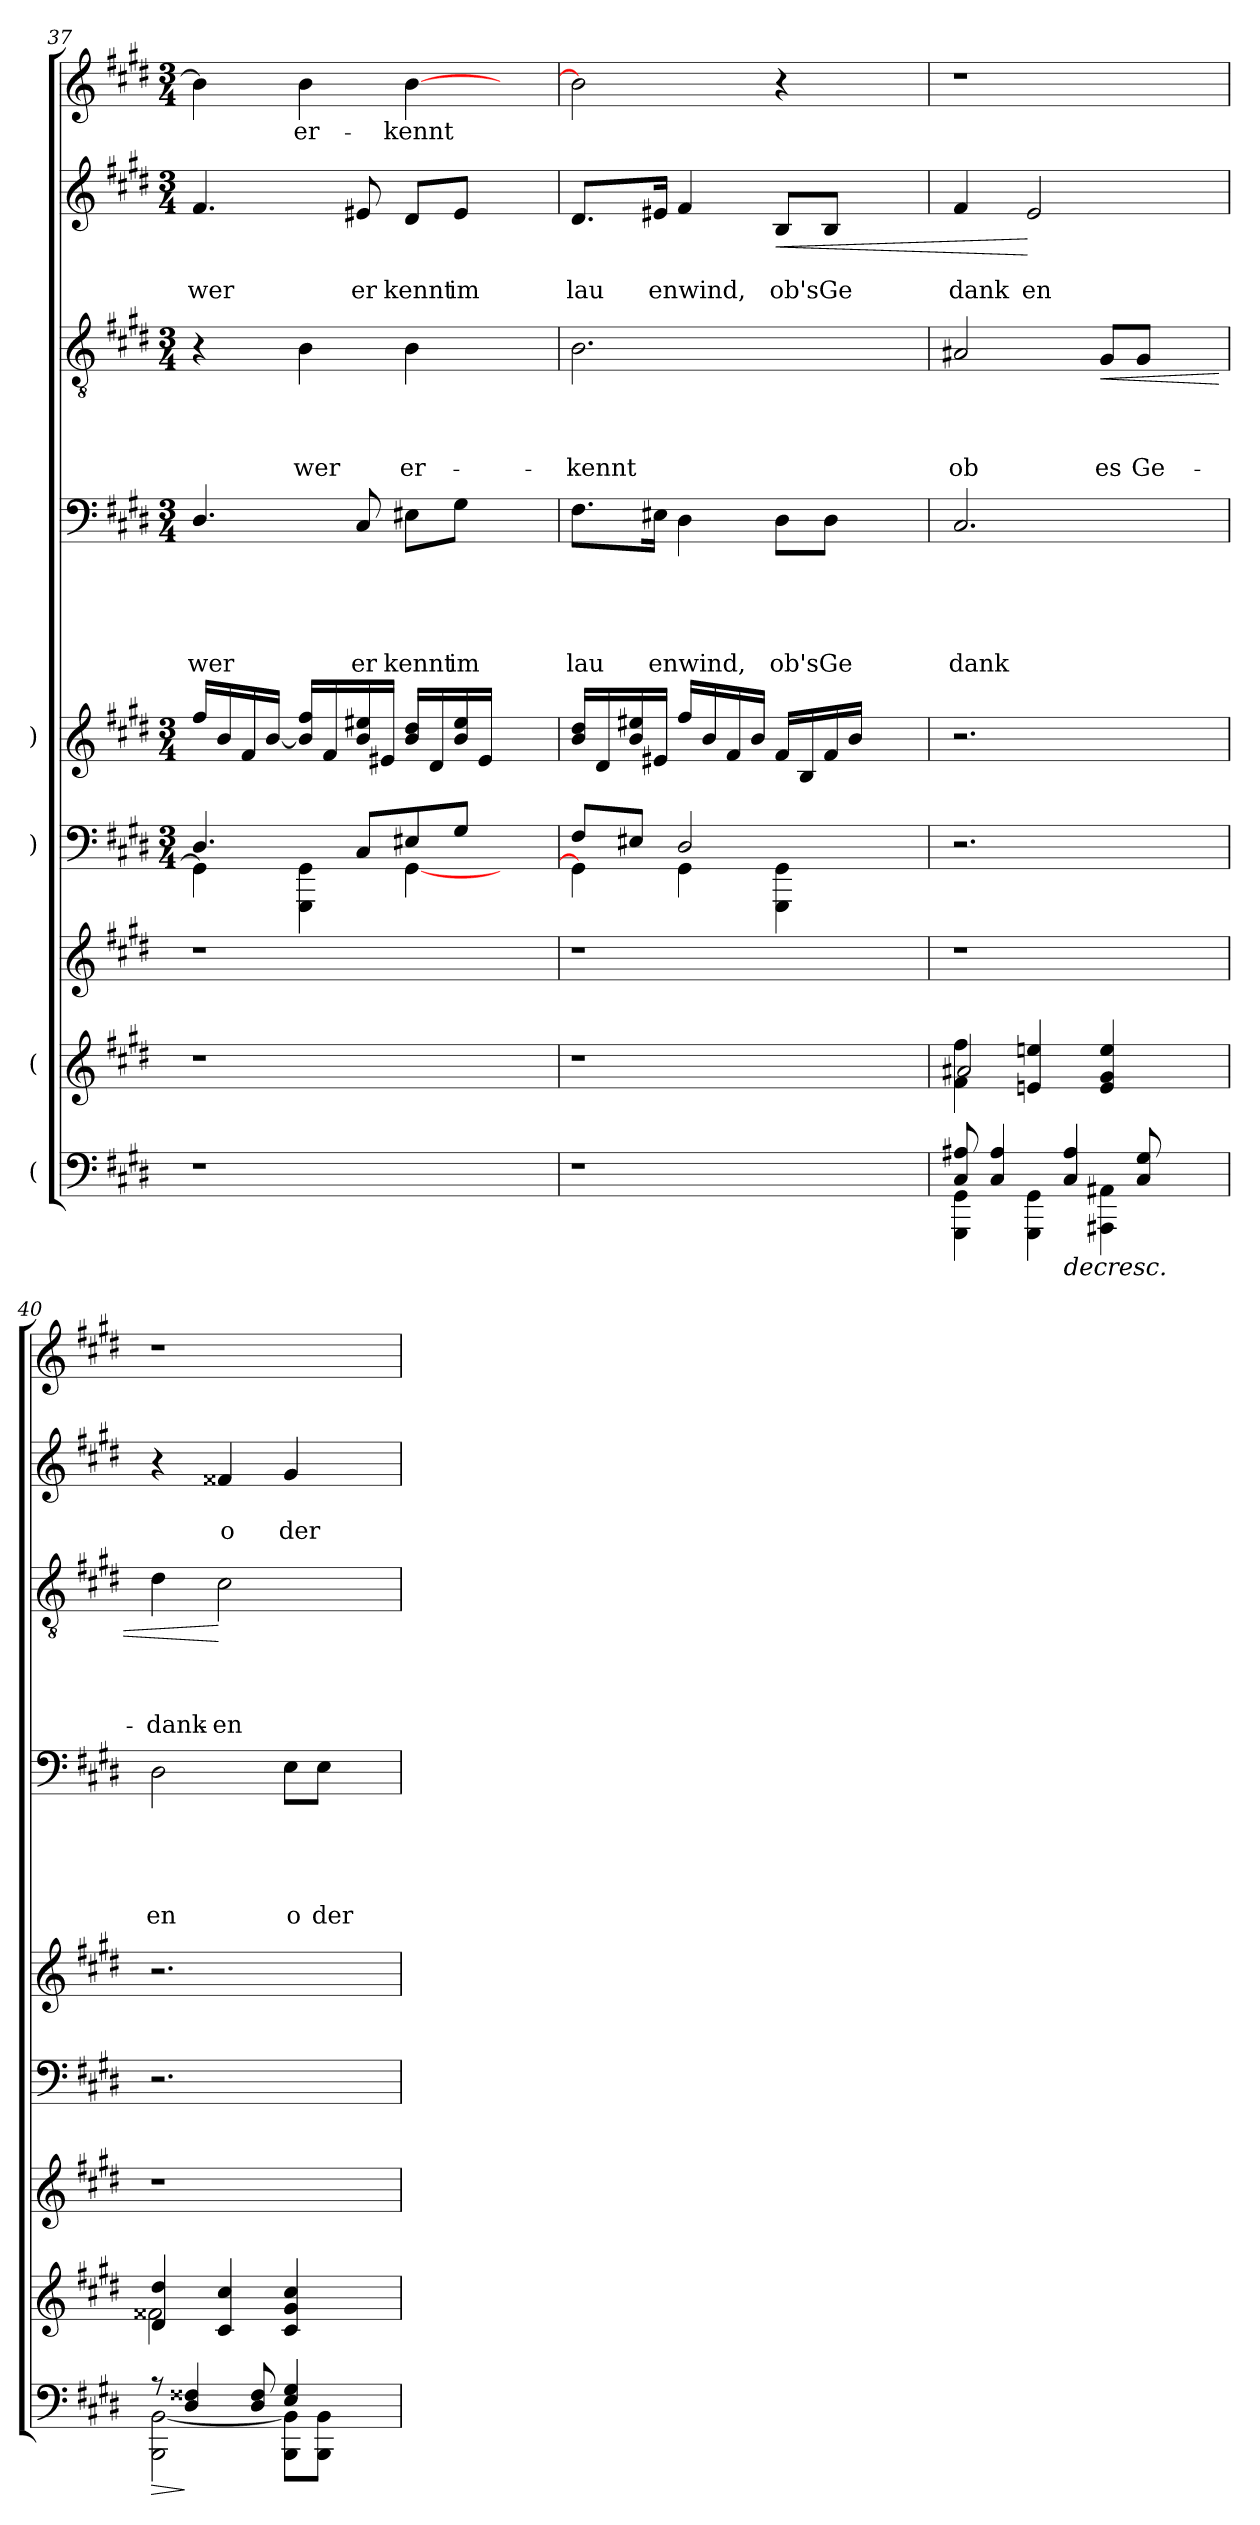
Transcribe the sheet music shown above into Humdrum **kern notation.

**kern	**dynam	**kern	**kern	**kern	**kern	**kern	**text	**text	**text	**text	**text	**kern	**text	**text	**text	**text	**dynam	**kern	**text	**text	**dynam	**kern	**text
*part9	*part9	*part8	*part7	*part6	*part5	*part4	*part4	*part4	*part4	*part4	*part4	*part3	*part3	*part3	*part3	*part3	*part3	*part2	*part2	*part2	*part2	*part1	*part1
*staff9	*staff9	*staff8	*staff7	*staff6	*staff5	*staff4	*staff4	*staff4	*staff4	*staff4	*staff4	*staff3	*staff3	*staff3	*staff3	*staff3	*staff3	*staff2	*staff2	*staff2	*staff2	*staff1	*staff1
*I"(	*	*I"(	*	*I")	*I")	*	*	*	*	*	*	*	*	*	*	*	*	*	*	*	*	*	*
*clefF4	*	*clefG2	*clefG2	*clefF4	*clefG2	*clefF4	*	*	*	*	*	*clefGv2	*	*	*	*	*	*clefG2	*	*	*	*clefG2	*
*k[f#c#g#d#]	*	*k[f#c#g#d#]	*k[f#c#g#d#]	*k[f#c#g#d#]	*k[f#c#g#d#]	*k[f#c#g#d#]	*	*	*	*	*	*k[f#c#g#d#]	*	*	*	*	*	*k[f#c#g#d#]	*	*	*	*k[f#c#g#d#]	*
*E:	*	*E:	*E:	*E:	*E:	*E:	*	*	*	*	*	*E:	*	*	*	*	*	*E:	*	*	*	*E:	*
*	*	*	*	*M3/4	*M3/4	*M3/4	*	*	*	*	*	*M3/4	*	*	*	*	*	*M3/4	*	*	*	*M3/4	*
=37	=37	=37	=37	=37	=37	=37	=37	=37	=37	=37	=37	=37	=37	=37	=37	=37	=37	=37	=37	=37	=37	=37	=37
*	*	*	*	*^	*	*	*	*	*	*	*	*	*	*	*	*	*	*	*	*	*	*	*
!	!	!	!	!	!	!	!	!	!	!	!	!LO:LY:b	!	!	!	!	!	!	!	!	!LO:LY:b	!	!	!
1r	.	1r	1r	4.D#/	4GG#\]	16ff#/LL	4.D#/	.	.	.	.	wer	4r	.	.	.	.	.	4.f#/	.	wer	.	4b\]	.
.	.	.	.	.	.	16b/	.	.	.	.	.	.	.	.	.	.	.	.	.	.	.	.	.	.
.	.	.	.	.	.	16f#/	.	.	.	.	.	.	.	.	.	.	.	.	.	.	.	.	.	.
.	.	.	.	.	.	[<16b/JJ	.	.	.	.	.	.	.	.	.	.	.	.	.	.	.	.	.	.
!	!	!	!	!	!	!	!	!	!	!	!	!	!	!	!	!	!LO:LY:b	!	!	!	!	!	!	!LO:LY:b
.	.	.	.	.	4GGG#\ 4GG#\	16b/] 16ff#/LL	.	.	.	.	.	.	4B\	.	.	.	wer	.	.	.	.	.	4b\	er-
.	.	.	.	.	.	16f#/	.	.	.	.	.	.	.	.	.	.	.	.	.	.	.	.	.	.
!	!	!	!	!	!	!	!	!	!	!	!	!LO:LY:b	!	!	!	!	!	!	!	!	!LO:LY:b	!	!	!
.	.	.	.	8C#/L	.	16b/ 16ee#X/	8C#/	.	.	.	.	er	.	.	.	.	.	.	8e#X/	.	er	.	.	.
.	.	.	.	.	.	16e#X/JJ	.	.	.	.	.	.	.	.	.	.	.	.	.	.	.	.	.	.
!	!	!	!	!	!	!	!	!	!	!	!	!LO:LY:b	!	!	!	!	!LO:LY:b	!	!	!	!LO:LY:b	!	!	!LO:LY:b
.	.	.	.	8E#X/	[<4GG#\	16b/ 16dd#/LL	8E#X\L	.	.	.	.	kennt	4B\	.	.	.	er-	.	8d#/L	.	kennt	.	[>4b\	-kennt
.	.	.	.	.	.	16d#/	.	.	.	.	.	.	.	.	.	.	.	.	.	.	.	.	.	.
!	!	!	!	!	!	!	!	!	!	!	!	!LO:LY:b	!	!	!	!	!	!	!	!	!LO:LY:b	!	!	!
.	.	.	.	8G#/J	.	16b/ 16ee#/	8G#\J	.	.	.	.	im	.	.	.	.	.	.	8e#/J	.	im	.	.	.
.	.	.	.	.	.	16e#/JJ	.	.	.	.	.	.	.	.	.	.	.	.	.	.	.	.	.	.
.	.	.	.	4ryy	4ryy	4ryy	4ryy	.	.	.	.	.	4ryy	.	.	.	.	.	4ryy	.	.	.	4ryy	.
=38	=38	=38	=38	=38	=38	=38	=38	=38	=38	=38	=38	=38	=38	=38	=38	=38	=38	=38	=38	=38	=38	=38	=38	=38
!	!	!	!	!	!	!	!	!	!	!	!	!LO:LY:b	!	!	!	!	!LO:LY:b	!	!	!	!LO:LY:b	!	!	!
1r	.	1r	1r	8F#/L	4GG#\]	16b/ 16dd#/LL	8.F#\L	.	.	.	.	lau	2.B\	.	.	.	-kennt	.	8.d#/L	.	lau	.	2b\]	.
.	.	.	.	.	.	16d#/	.	.	.	.	.	.	.	.	.	.	.	.	.	.	.	.	.	.
.	.	.	.	8E#X/J	.	16b/ 16ee#X/	.	.	.	.	.	.	.	.	.	.	.	.	.	.	.	.	.	.
!	!	!	!	!	!	!	!	!	!	!	!	!LO:LY:b	!	!	!	!	!	!	!	!	!LO:LY:b	!	!	!
.	.	.	.	.	.	16e#X/JJ	16E#X\Jk	.	.	.	.	enwind,	.	.	.	.	.	.	16e#X/Jk	.	enwind,	.	.	.
.	.	.	.	2D#/	4GG#\	16ff#/LL	4D#\	.	.	.	.	.	.	.	.	.	.	.	4f#/	.	.	.	.	.
.	.	.	.	.	.	16b/	.	.	.	.	.	.	.	.	.	.	.	.	.	.	.	.	.	.
.	.	.	.	.	.	16f#/	.	.	.	.	.	.	.	.	.	.	.	.	.	.	.	.	.	.
.	.	.	.	.	.	16b/JJ	.	.	.	.	.	.	.	.	.	.	.	.	.	.	.	.	.	.
!	!	!	!	!	!	!	!	!	!	!	!	!LO:LY:b	!	!	!	!	!	!	!	!	!LO:LY:b	!LO:HP:b	!	!
.	.	.	.	.	4GGG#\ 4GG#\	16f#/LL	8D#\L	.	.	.	.	ob's	.	.	.	.	.	.	8B/L	.	ob's	<	4r	.
.	.	.	.	.	.	16B/	.	.	.	.	.	.	.	.	.	.	.	.	.	.	.	.	.	.
!	!	!	!	!	!	!	!	!	!	!	!	!LO:LY:b	!	!	!	!	!	!	!	!	!LO:LY:b	!	!	!
.	.	.	.	.	.	16f#/	8D#\J	.	.	.	.	Ge	.	.	.	.	.	.	8B/J	.	Ge	.	.	.
.	.	.	.	.	.	16b/JJ	.	.	.	.	.	.	.	.	.	.	.	.	.	.	.	.	.	.
.	.	.	.	4ryy	4ryy	4ryy	4ryy	.	.	.	.	.	4ryy	.	.	.	.	.	4ryy	.	.	.	4ryy	.
!!LO:PB:g=z
=39	=39	=39	=39	=39	=39	=39	=39	=39	=39	=39	=39	=39	=39	=39	=39	=39	=39	=39	=39	=39	=39	=39	=39	=39
*^	*	*^	*	*	*	*	*	*	*	*	*	*	*	*	*	*	*	*	*	*	*	*	*	*
!	!	!	!	!	!	!	!	!	!	!	!	!	!	!LO:LY:b	!	!	!	!	!LO:LY:b	!	!	!	!LO:LY:b	!	!LO:N:vis=1	!
*	*	*	*	*	*	*v	*v	*	*	*	*	*	*	*	*	*	*	*	*	*	*	*	*	*	*	*
8C#/ 8A#X/	4GGG#\ 4GG#\	.	4f#\ 4ff#\	2a#X/	1r	2.r	2.r	2.C#/	.	.	.	.	dank	2A#X/	.	.	.	ob	.	4f#/	.	dank	.	2.r	.
4C#/ 4A#/	.	.	.	.	.	.	.	.	.	.	.	.	.	.	.	.	.	.	.	.	.	.	.	.	.
!	!	!	!	!	!	!	!	!	!	!	!	!	!	!	!	!	!	!	!	!	!	!LO:LY:b	!	!	!
.	4GGG#\ 4GG#\	.	4en/ 4een/	.	.	.	.	.	.	.	.	.	.	.	.	.	.	.	.	2e/	.	en	[	.	.
!	!	!LO:HP:b	!	!	!	!	!	!	!	!	!	!	!	!	!	!	!	!	!	!	!	!	!	!	!
4C#/ 4A#/	.	>	.	.	.	.	.	.	.	.	.	.	.	.	.	.	.	.	.	.	.	.	.	.	.
!	!	!	!	!	!	!	!	!	!	!	!	!	!	!	!	!	!	!LO:LY:b	!LO:HP:b	!	!	!	!	!	!
.	4AAA#X\ 4AA#X\	.	4e/ 4g#/ 4ee/	4ryy	.	.	.	.	.	.	.	.	.	8G#/L	.	.	.	es	<	.	.	.	.	.	.
!	!	!	!	!	!	!	!	!	!	!	!	!	!	!	!	!	!	!LO:LY:b	!	!	!	!	!	!	!
8C#/ 8G#/	.	.	.	.	.	.	.	.	.	.	.	.	.	8G#/J	.	.	.	Ge-	.	.	.	.	.	.	.
4ryy	4ryy	.	4ryy	4ryy	.	4ryy	4ryy	4ryy	.	.	.	.	.	4ryy	.	.	.	.	.	4ryy	.	.	.	4ryy	.
=40	=40	=40	=40	=40	=40	=40	=40	=40	=40	=40	=40	=40	=40	=40	=40	=40	=40	=40	=40	=40	=40	=40	=40	=40	=40
!	!	!LO:HP:b	!	!	!	!	!	!	!	!	!	!	!LO:LY:b	!	!	!	!	!LO:LY:b	!	!	!	!	!	!LO:N:vis=1	!
8rA	2BBB\ [<2BB\	>	4d#/ 4dd#/	2f##X\	1r	2.r	2.r	2D#\	.	.	.	.	en	4d#\	.	.	.	-dank-	.	4r	.	.	.	2.r	.
4D#/ 4F##X/	.	]	.	.	.	.	.	.	.	.	.	.	.	.	.	.	.	.	.	.	.	.	.	.	.
!	!	!	!	!	!	!	!	!	!	!	!	!	!	!	!	!	!	!LO:LY:b	!	!	!	!LO:LY:b	!	!	!
.	.	.	4c#/ 4cc#/	.	.	.	.	.	.	.	.	.	.	2c#\	.	.	.	-en	[	4f##X/	.	o	.	.	.
8D#/ 8F##/	.	]	.	.	.	.	.	.	.	.	.	.	.	.	.	.	.	.	.	.	.	.	.	.	.
!	!	!	!	!	!	!	!	!	!	!	!	!	!LO:LY:b	!	!	!	!	!	!	!	!	!LO:LY:b	!	!	!
4E/ 4G#/	8BBB\ 8BB\]L	.	4c#/ 4g#/ 4cc#/	4ryy	.	.	.	8E\L	.	.	.	.	o	.	.	.	.	.	.	4g#/	.	der	.	.	.
!	!	!	!	!	!	!	!	!	!	!	!	!	!LO:LY:b	!	!	!	!	!	!	!	!	!	!	!	!
.	8BBB\ 8BB\J	.	.	.	.	.	.	8E\J	.	.	.	.	der	.	.	.	.	.	.	.	.	.	.	.	.
4ryy	4ryy	.	4ryy	4ryy	.	4ryy	4ryy	4ryy	.	.	.	.	.	4ryy	.	.	.	.	.	4ryy	.	.	.	4ryy	.
*v	*v	*	*	*	*	*	*	*	*	*	*	*	*	*	*	*	*	*	*	*	*	*	*	*	*
*	*	*v	*v	*	*	*	*	*	*	*	*	*	*	*	*	*	*	*	*	*	*	*	*	*
=	=	=	=	=	=	=	=	=	=	=	=	=	=	=	=	=	=	=	=	=	=	=	=
*-	*-	*-	*-	*-	*-	*-	*-	*-	*-	*-	*-	*-	*-	*-	*-	*-	*-	*-	*-	*-	*-	*-	*-
